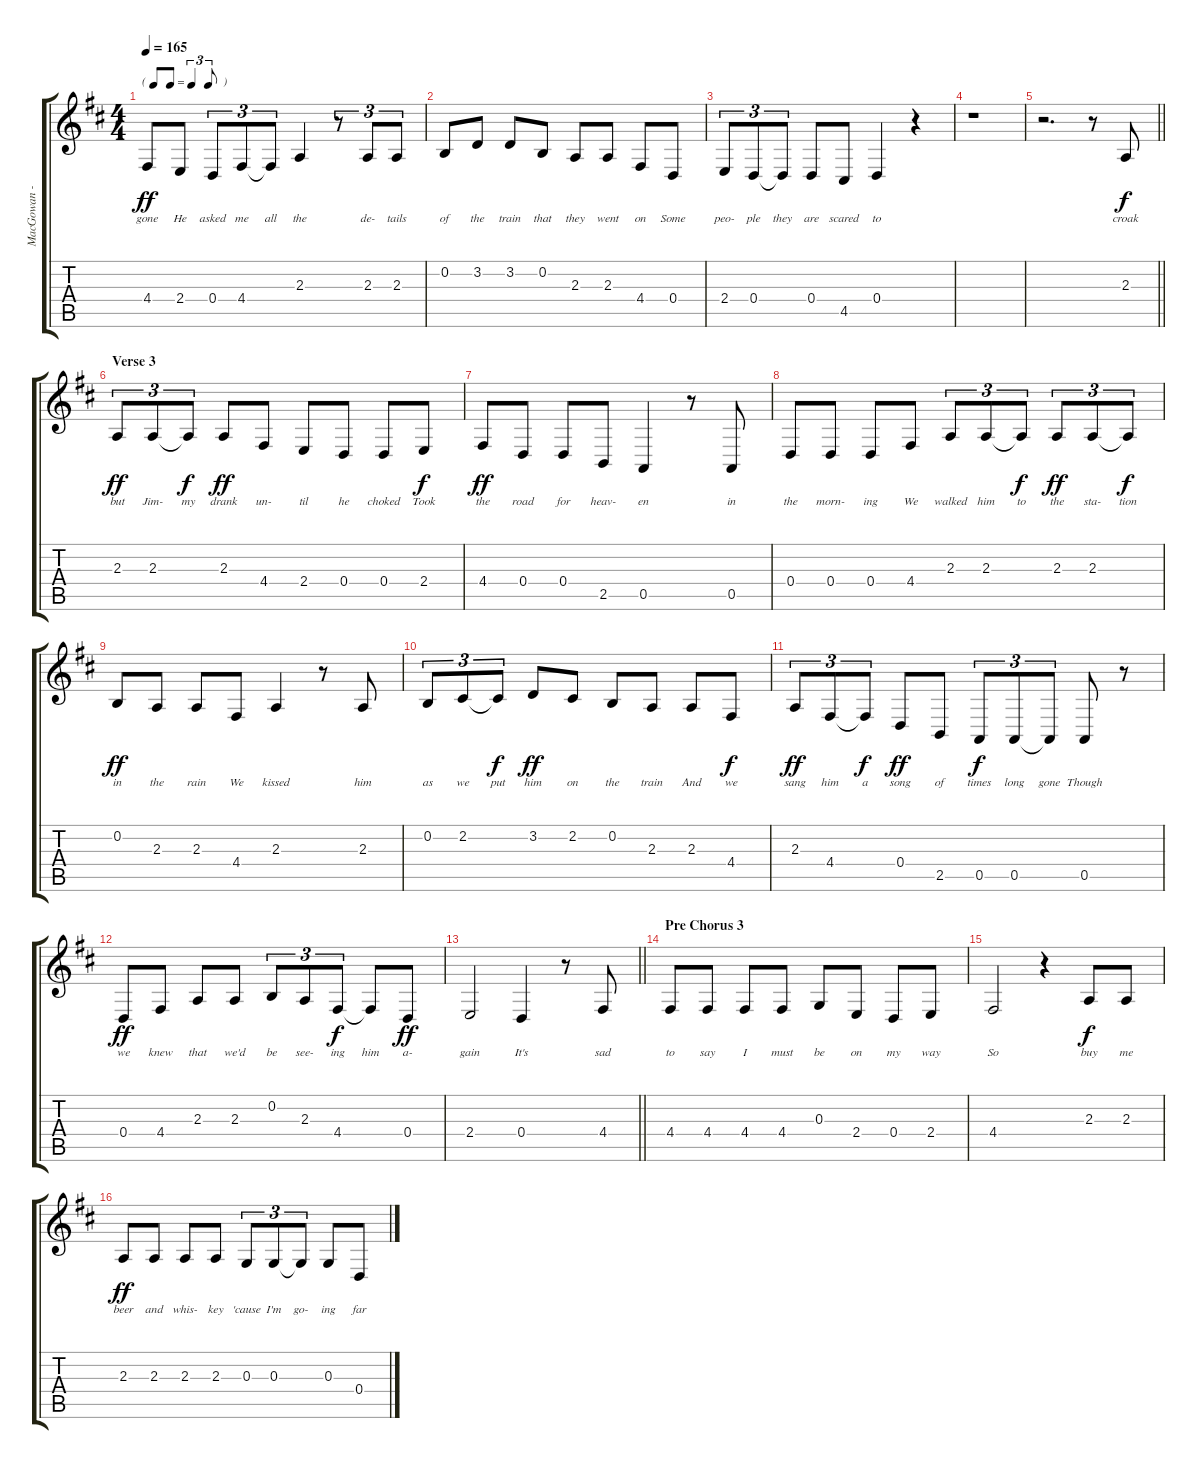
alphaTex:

\track ("MacGowan - Vocals" "MacGowan -") {instrument bassoon}
\staff {score tabs}
\tuning (E4 B3 G3 D3 A2 E2) {hide}
\ts (4 4)
\tf triplet8th
\tempo 165
\clef g2
\ks d
4.4.8{lyrics (0 "gone") lyrics (1 "") lyrics (2 "") lyrics (3 "") lyrics (4 "") dy ff} 2.4.8{lyrics (0 "He") lyrics (1 "") lyrics (2 "") lyrics (3 "") lyrics (4 "")} 0.4.8{tu (3 2) lyrics (0 "asked") lyrics (1 "") lyrics (2 "") lyrics (3 "") lyrics (4 "")} 4.4.8{tu (3 2) lyrics (0 "me") lyrics (1 "") lyrics (2 "") lyrics (3 "") lyrics (4 "")} 4.4{t}.8{tu (3 2) lyrics (0 "all") lyrics (1 "") lyrics (2 "") lyrics (3 "") lyrics (4 "")} 2.3.4{lyrics (0 "the") lyrics (1 "") lyrics (2 "") lyrics (3 "") lyrics (4 "")} r.8{tu (3 2)} 2.3.8{tu (3 2) lyrics (0 "de-") lyrics (1 "") lyrics (2 "") lyrics (3 "") lyrics (4 "")} 2.3.8{tu (3 2) lyrics (0 "tails") lyrics (1 "") lyrics (2 "") lyrics (3 "") lyrics (4 "")} |
0.2.8{lyrics (0 "of") lyrics (1 "") lyrics (2 "") lyrics (3 "") lyrics (4 "")} 3.2.8{lyrics (0 "the") lyrics (1 "") lyrics (2 "") lyrics (3 "") lyrics (4 "")} 3.2.8{lyrics (0 "train") lyrics (1 "") lyrics (2 "") lyrics (3 "") lyrics (4 "")} 0.2.8{lyrics (0 "that") lyrics (1 "") lyrics (2 "") lyrics (3 "") lyrics (4 "")} 2.3.8{lyrics (0 "they") lyrics (1 "") lyrics (2 "") lyrics (3 "") lyrics (4 "")} 2.3.8{lyrics (0 "went") lyrics (1 "") lyrics (2 "") lyrics (3 "") lyrics (4 "")} 4.4.8{lyrics (0 "on") lyrics (1 "") lyrics (2 "") lyrics (3 "") lyrics (4 "")} 0.4.8{lyrics (0 "Some") lyrics (1 "") lyrics (2 "") lyrics (3 "") lyrics (4 "")} |
2.4.8{tu (3 2) lyrics (0 "peo-") lyrics (1 "") lyrics (2 "") lyrics (3 "") lyrics (4 "")} 0.4.8{tu (3 2) lyrics (0 "ple") lyrics (1 "") lyrics (2 "") lyrics (3 "") lyrics (4 "")} 0.4{t}.8{tu (3 2) lyrics (0 "they") lyrics (1 "") lyrics (2 "") lyrics (3 "") lyrics (4 "")} 0.4.8{lyrics (0 "are") lyrics (1 "") lyrics (2 "") lyrics (3 "") lyrics (4 "")} 4.5.8{lyrics (0 "scared") lyrics (1 "") lyrics (2 "") lyrics (3 "") lyrics (4 "")} 0.4.4{lyrics (0 "to") lyrics (1 "") lyrics (2 "") lyrics (3 "") lyrics (4 "")} r.4 |
r.1 |
\barLineRight lightlight
r.2{d} r.8 2.3.8{lyrics (0 "croak") lyrics (1 "") lyrics (2 "") lyrics (3 "") lyrics (4 "") dy f} |
\section ("" "Verse 3")
2.3.8{tu (3 2) lyrics (0 "but") lyrics (1 "") lyrics (2 "") lyrics (3 "") lyrics (4 "") dy ff} 2.3.8{tu (3 2) lyrics (0 "Jim-") lyrics (1 "") lyrics (2 "") lyrics (3 "") lyrics (4 "")} 2.3{t}.8{tu (3 2) lyrics (0 "my") lyrics (1 "") lyrics (2 "") lyrics (3 "") lyrics (4 "") dy f} 2.3.8{lyrics (0 "drank") lyrics (1 "") lyrics (2 "") lyrics (3 "") lyrics (4 "") dy ff} 4.4.8{lyrics (0 "un-") lyrics (1 "") lyrics (2 "") lyrics (3 "") lyrics (4 "")} 2.4.8{lyrics (0 "til") lyrics (1 "") lyrics (2 "") lyrics (3 "") lyrics (4 "")} 0.4.8{lyrics (0 "he") lyrics (1 "") lyrics (2 "") lyrics (3 "") lyrics (4 "")} 0.4.8{lyrics (0 "choked") lyrics (1 "") lyrics (2 "") lyrics (3 "") lyrics (4 "")} 2.4.8{lyrics (0 "Took") lyrics (1 "") lyrics (2 "") lyrics (3 "") lyrics (4 "") dy f} |
4.4.8{lyrics (0 "the") lyrics (1 "") lyrics (2 "") lyrics (3 "") lyrics (4 "") dy ff} 0.4.8{lyrics (0 "road") lyrics (1 "") lyrics (2 "") lyrics (3 "") lyrics (4 "")} 0.4.8{lyrics (0 "for") lyrics (1 "") lyrics (2 "") lyrics (3 "") lyrics (4 "")} 2.5.8{lyrics (0 "heav-") lyrics (1 "") lyrics (2 "") lyrics (3 "") lyrics (4 "")} 0.5.4{lyrics (0 "en") lyrics (1 "") lyrics (2 "") lyrics (3 "") lyrics (4 "")} r.8 0.5.8{lyrics (0 "in") lyrics (1 "") lyrics (2 "") lyrics (3 "") lyrics (4 "")} |
0.4.8{lyrics (0 "the") lyrics (1 "") lyrics (2 "") lyrics (3 "") lyrics (4 "")} 0.4.8{lyrics (0 "morn-") lyrics (1 "") lyrics (2 "") lyrics (3 "") lyrics (4 "")} 0.4.8{lyrics (0 "ing") lyrics (1 "") lyrics (2 "") lyrics (3 "") lyrics (4 "")} 4.4.8{lyrics (0 "We") lyrics (1 "") lyrics (2 "") lyrics (3 "") lyrics (4 "")} 2.3.8{tu (3 2) lyrics (0 "walked") lyrics (1 "") lyrics (2 "") lyrics (3 "") lyrics (4 "")} 2.3.8{tu (3 2) lyrics (0 "him") lyrics (1 "") lyrics (2 "") lyrics (3 "") lyrics (4 "")} 2.3{t}.8{tu (3 2) lyrics (0 "to") lyrics (1 "") lyrics (2 "") lyrics (3 "") lyrics (4 "") dy f} 2.3.8{tu (3 2) lyrics (0 "the") lyrics (1 "") lyrics (2 "") lyrics (3 "") lyrics (4 "") dy ff} 2.3.8{tu (3 2) lyrics (0 "sta-") lyrics (1 "") lyrics (2 "") lyrics (3 "") lyrics (4 "")} 2.3{t}.8{tu (3 2) lyrics (0 "tion") lyrics (1 "") lyrics (2 "") lyrics (3 "") lyrics (4 "") dy f} |
0.2.8{lyrics (0 "in") lyrics (1 "") lyrics (2 "") lyrics (3 "") lyrics (4 "") dy ff} 2.3.8{lyrics (0 "the") lyrics (1 "") lyrics (2 "") lyrics (3 "") lyrics (4 "")} 2.3.8{lyrics (0 "rain") lyrics (1 "") lyrics (2 "") lyrics (3 "") lyrics (4 "")} 4.4.8{lyrics (0 "We") lyrics (1 "") lyrics (2 "") lyrics (3 "") lyrics (4 "")} 2.3.4{lyrics (0 "kissed") lyrics (1 "") lyrics (2 "") lyrics (3 "") lyrics (4 "")} r.8 2.3.8{lyrics (0 "him") lyrics (1 "") lyrics (2 "") lyrics (3 "") lyrics (4 "")} |
0.2.8{tu (3 2) lyrics (0 "as") lyrics (1 "") lyrics (2 "") lyrics (3 "") lyrics (4 "")} 2.2.8{tu (3 2) lyrics (0 "we") lyrics (1 "") lyrics (2 "") lyrics (3 "") lyrics (4 "")} 2.2{t}.8{tu (3 2) lyrics (0 "put") lyrics (1 "") lyrics (2 "") lyrics (3 "") lyrics (4 "") dy f} 3.2.8{lyrics (0 "him") lyrics (1 "") lyrics (2 "") lyrics (3 "") lyrics (4 "") dy ff} 2.2.8{lyrics (0 "on") lyrics (1 "") lyrics (2 "") lyrics (3 "") lyrics (4 "")} 0.2.8{lyrics (0 "the") lyrics (1 "") lyrics (2 "") lyrics (3 "") lyrics (4 "")} 2.3.8{lyrics (0 "train") lyrics (1 "") lyrics (2 "") lyrics (3 "") lyrics (4 "")} 2.3.8{lyrics (0 "And") lyrics (1 "") lyrics (2 "") lyrics (3 "") lyrics (4 "")} 4.4.8{lyrics (0 "we") lyrics (1 "") lyrics (2 "") lyrics (3 "") lyrics (4 "") dy f} |
2.3.8{tu (3 2) lyrics (0 "sang") lyrics (1 "") lyrics (2 "") lyrics (3 "") lyrics (4 "") dy ff} 4.4.8{tu (3 2) lyrics (0 "him") lyrics (1 "") lyrics (2 "") lyrics (3 "") lyrics (4 "")} 4.4{t}.8{tu (3 2) lyrics (0 "a") lyrics (1 "") lyrics (2 "") lyrics (3 "") lyrics (4 "") dy f} 0.4.8{lyrics (0 "song") lyrics (1 "") lyrics (2 "") lyrics (3 "") lyrics (4 "") dy ff} 2.5.8{lyrics (0 "of") lyrics (1 "") lyrics (2 "") lyrics (3 "") lyrics (4 "")} 0.5.8{tu (3 2) lyrics (0 "times") lyrics (1 "") lyrics (2 "") lyrics (3 "") lyrics (4 "") dy f} 0.5.8{tu (3 2) lyrics (0 "long") lyrics (1 "") lyrics (2 "") lyrics (3 "") lyrics (4 "")} 0.5{t}.8{tu (3 2) lyrics (0 "gone") lyrics (1 "") lyrics (2 "") lyrics (3 "") lyrics (4 "")} 0.5.8{lyrics (0 "Though") lyrics (1 "") lyrics (2 "") lyrics (3 "") lyrics (4 "")} r.8 |
0.4.8{lyrics (0 "we") lyrics (1 "") lyrics (2 "") lyrics (3 "") lyrics (4 "") dy ff} 4.4.8{lyrics (0 "knew") lyrics (1 "") lyrics (2 "") lyrics (3 "") lyrics (4 "")} 2.3.8{lyrics (0 "that") lyrics (1 "") lyrics (2 "") lyrics (3 "") lyrics (4 "")} 2.3.8{lyrics (0 "we'd") lyrics (1 "") lyrics (2 "") lyrics (3 "") lyrics (4 "")} 0.2.8{tu (3 2) lyrics (0 "be") lyrics (1 "") lyrics (2 "") lyrics (3 "") lyrics (4 "")} 2.3.8{tu (3 2) lyrics (0 "see-") lyrics (1 "") lyrics (2 "") lyrics (3 "") lyrics (4 "")} 4.4.8{tu (3 2) lyrics (0 "ing") lyrics (1 "") lyrics (2 "") lyrics (3 "") lyrics (4 "") dy f} 4.4{t}.8{lyrics (0 "him") lyrics (1 "") lyrics (2 "") lyrics (3 "") lyrics (4 "")} 0.4.8{lyrics (0 "a-") lyrics (1 "") lyrics (2 "") lyrics (3 "") lyrics (4 "") dy ff} |
\barLineRight lightlight
2.4.2{lyrics (0 "gain") lyrics (1 "") lyrics (2 "") lyrics (3 "") lyrics (4 "")} 0.4.4{lyrics (0 "It's") lyrics (1 "") lyrics (2 "") lyrics (3 "") lyrics (4 "")} r.8 4.4.8{lyrics (0 "sad") lyrics (1 "") lyrics (2 "") lyrics (3 "") lyrics (4 "")} |
\section ("" "Pre Chorus 3")
4.4.8{lyrics (0 "to") lyrics (1 "") lyrics (2 "") lyrics (3 "") lyrics (4 "")} 4.4.8{lyrics (0 "say") lyrics (1 "") lyrics (2 "") lyrics (3 "") lyrics (4 "")} 4.4.8{lyrics (0 "I") lyrics (1 "") lyrics (2 "") lyrics (3 "") lyrics (4 "")} 4.4.8{lyrics (0 "must") lyrics (1 "") lyrics (2 "") lyrics (3 "") lyrics (4 "")} 0.3.8{lyrics (0 "be") lyrics (1 "") lyrics (2 "") lyrics (3 "") lyrics (4 "")} 2.4.8{lyrics (0 "on") lyrics (1 "") lyrics (2 "") lyrics (3 "") lyrics (4 "")} 0.4.8{lyrics (0 "my") lyrics (1 "") lyrics (2 "") lyrics (3 "") lyrics (4 "")} 2.4.8{lyrics (0 "way") lyrics (1 "") lyrics (2 "") lyrics (3 "") lyrics (4 "")} |
4.4.2{lyrics (0 "So") lyrics (1 "") lyrics (2 "") lyrics (3 "") lyrics (4 "")} r.4 2.3.8{lyrics (0 "buy") lyrics (1 "") lyrics (2 "") lyrics (3 "") lyrics (4 "") dy f} 2.3.8{lyrics (0 "me") lyrics (1 "") lyrics (2 "") lyrics (3 "") lyrics (4 "")} |
2.3.8{lyrics (0 "beer") lyrics (1 "") lyrics (2 "") lyrics (3 "") lyrics (4 "") dy ff} 2.3.8{lyrics (0 "and") lyrics (1 "") lyrics (2 "") lyrics (3 "") lyrics (4 "")} 2.3.8{lyrics (0 "whis-") lyrics (1 "") lyrics (2 "") lyrics (3 "") lyrics (4 "")} 2.3.8{lyrics (0 "key") lyrics (1 "") lyrics (2 "") lyrics (3 "") lyrics (4 "")} 0.3.8{tu (3 2) lyrics (0 "'cause") lyrics (1 "") lyrics (2 "") lyrics (3 "") lyrics (4 "")} 0.3.8{tu (3 2) lyrics (0 "I'm") lyrics (1 "") lyrics (2 "") lyrics (3 "") lyrics (4 "")} 0.3{t}.8{tu (3 2) lyrics (0 "go-") lyrics (1 "") lyrics (2 "") lyrics (3 "") lyrics (4 "")} 0.3.8{lyrics (0 "ing") lyrics (1 "") lyrics (2 "") lyrics (3 "") lyrics (4 "")} 0.4.8{lyrics (0 "far") lyrics (1 "") lyrics (2 "") lyrics (3 "") lyrics (4 "")}
